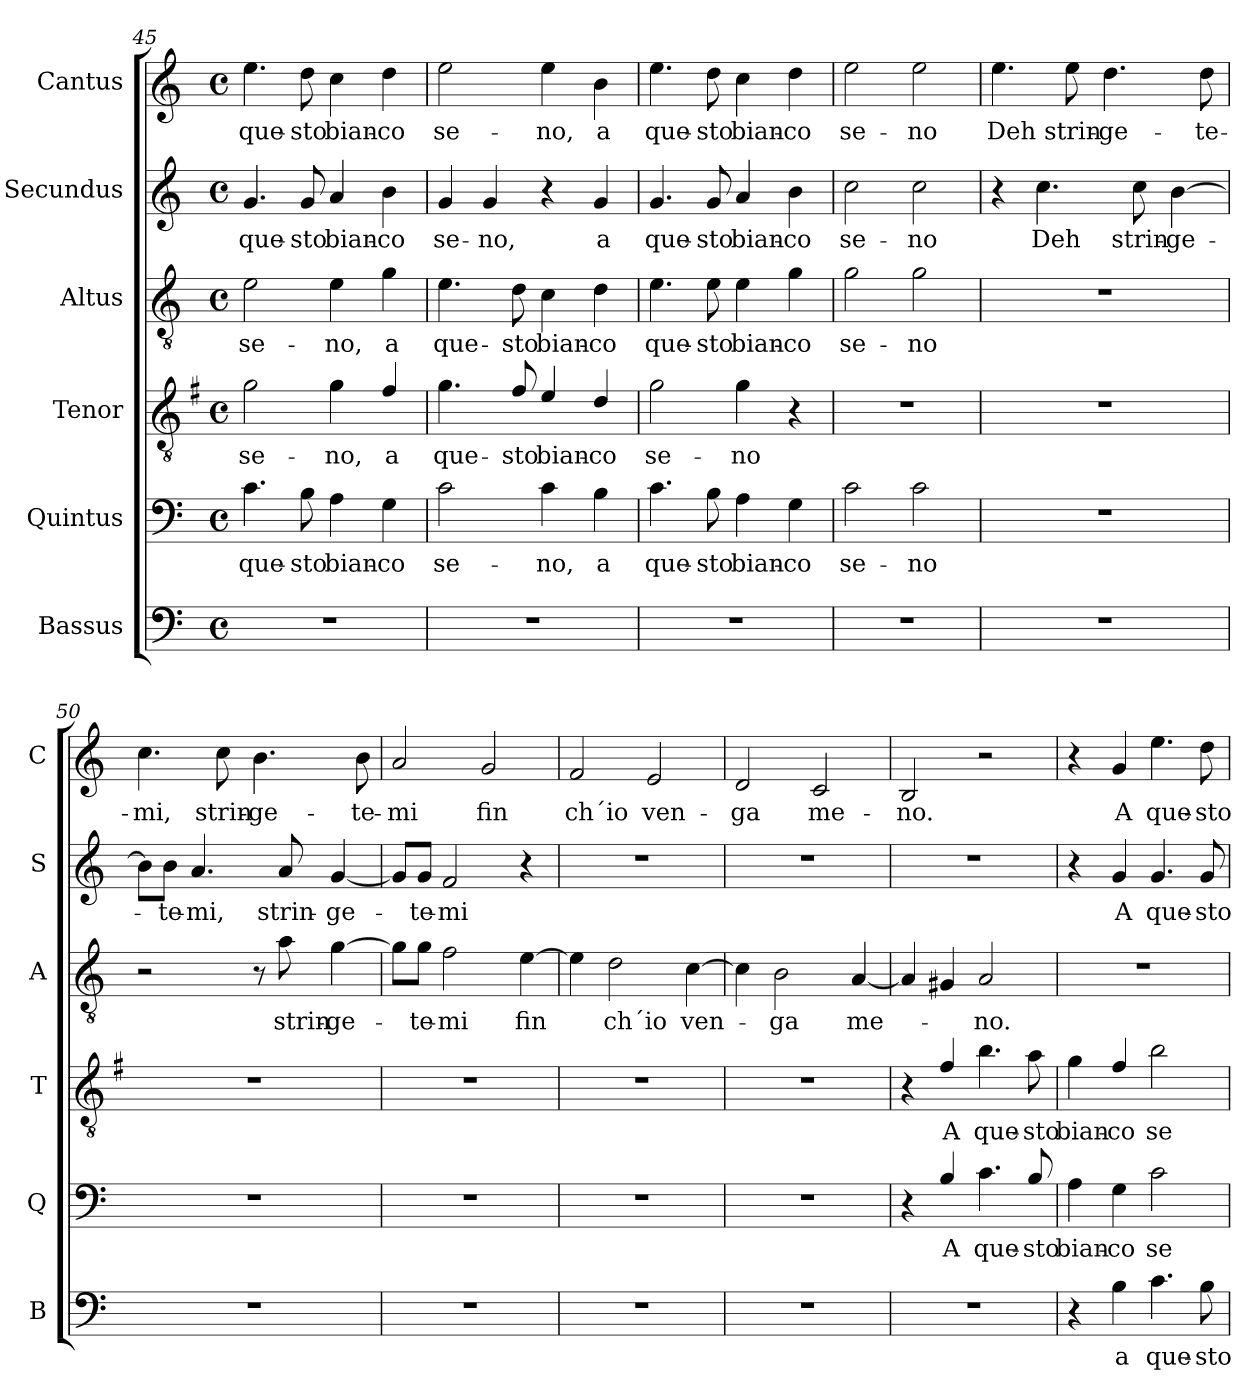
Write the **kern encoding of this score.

**kern	**text	**kern	**text	**kern	**text	**kern	**text	**kern	**text	**kern	**text
*part6	*part6	*part5	*part5	*part4	*part4	*part3	*part3	*part2	*part2	*part1	*part1
*staff6	*staff6	*staff5	*staff5	*staff4	*staff4	*staff3	*staff3	*staff2	*staff2	*staff1	*staff1
*I"Bassus	*	*I"Quintus	*	*I"Tenor	*	*I"Altus	*	*I"Secundus	*	*I"Cantus	*
*I'B	*	*I'Q	*	*I'T	*	*I'A	*	*I'S	*	*I'C	*
*clefF4	*	*clefF4	*	*clefGv2	*	*clefGv2	*	*clefG2	*	*clefG2	*
*	*	*	*	*ITrd4c7	*	*	*	*	*	*	*
*k[]	*	*k[]	*	*k[]	*	*k[]	*	*k[]	*	*k[]	*
*M4/4	*	*M4/4	*	*M4/4	*	*M4/4	*	*M4/4	*	*M4/4	*
*met(c)	*	*met(c)	*	*met(c)	*	*met(c)	*	*met(c)	*	*met(c)	*
=45	=45	=45	=45	=45	=45	=45	=45	=45	=45	=45	=45
!	!	!	!LO:LY:b	!	!LO:LY:b	!	!LO:LY:b	!	!LO:LY:b	!	!LO:LY:b
1r	.	4.c\	que-	2c\	se-	2e\	se-	4.g/	que-	4.ee\	que-
!	!	!	!LO:LY:b	!	!	!	!	!	!LO:LY:b	!	!LO:LY:b
.	.	8B\	-sto	.	.	.	.	8g/	-sto	8dd\	-sto
!	!	!	!LO:LY:b	!	!LO:LY:b	!	!LO:LY:b	!	!LO:LY:b	!	!LO:LY:b
.	.	4A\	bian-	4c\	-no,	4e\	-no,	4a/	bian-	4cc\	bian-
!	!	!	!LO:LY:b	!	!LO:LY:b	!	!LO:LY:b	!	!LO:LY:b	!	!LO:LY:b
.	.	4G\	-co	4B/	a	4g\	a	4b\	-co	4dd\	-co
=46	=46	=46	=46	=46	=46	=46	=46	=46	=46	=46	=46
!	!	!	!LO:LY:b	!	!LO:LY:b	!	!LO:LY:b	!	!LO:LY:b	!	!LO:LY:b
1r	.	2c\	se-	4.c\	que-	4.e\	que-	4g/	se-	2ee\	se-
!	!	!	!	!	!	!	!	!	!LO:LY:b	!	!
.	.	.	.	.	.	.	.	4g/	-no,	.	.
!	!	!	!	!	!LO:LY:b	!	!LO:LY:b	!	!	!	!
.	.	.	.	8B/	-sto	8d\	-sto	.	.	.	.
!	!	!	!LO:LY:b	!	!LO:LY:b	!	!LO:LY:b	!	!	!	!LO:LY:b
.	.	4c\	-no,	4A/	bian-	4c\	bian-	4r	.	4ee\	-no,
!	!	!	!LO:LY:b	!	!LO:LY:b	!	!LO:LY:b	!	!LO:LY:b	!	!LO:LY:b
.	.	4B\	a	4G/	-co	4d\	-co	4g/	a	4b\	a
=47	=47	=47	=47	=47	=47	=47	=47	=47	=47	=47	=47
!	!	!	!LO:LY:b	!	!LO:LY:b	!	!LO:LY:b	!	!LO:LY:b	!	!LO:LY:b
1r	.	4.c\	que-	2c\	se-	4.e\	que-	4.g/	que-	4.ee\	que-
!	!	!	!LO:LY:b	!	!	!	!LO:LY:b	!	!LO:LY:b	!	!LO:LY:b
.	.	8B\	-sto	.	.	8e\	-sto	8g/	-sto	8dd\	-sto
!	!	!	!LO:LY:b	!	!LO:LY:b	!	!LO:LY:b	!	!LO:LY:b	!	!LO:LY:b
.	.	4A\	bian-	4c\	-no	4e\	bian-	4a/	bian-	4cc\	bian-
!	!	!	!LO:LY:b	!	!	!	!LO:LY:b	!	!LO:LY:b	!	!LO:LY:b
.	.	4G\	-co	4r	.	4g\	-co	4b\	-co	4dd\	-co
=48	=48	=48	=48	=48	=48	=48	=48	=48	=48	=48	=48
!	!	!	!LO:LY:b	!	!	!	!LO:LY:b	!	!LO:LY:b	!	!LO:LY:b
1r	.	2c\	se-	1r	.	2g\	se-	2cc\	se-	2ee\	se-
!	!	!	!LO:LY:b	!	!	!	!LO:LY:b	!	!LO:LY:b	!	!LO:LY:b
.	.	2c\	-no	.	.	2g\	-no	2cc\	-no	2ee\	-no
!!LO:PB:g=z
=49	=49	=49	=49	=49	=49	=49	=49	=49	=49	=49	=49
!	!	!	!	!	!	!	!	!	!	!	!LO:LY:b
1r	.	1r	.	1r	.	1r	.	4r	.	4.ee\	Deh
!	!	!	!	!	!	!	!	!	!LO:LY:b	!	!
.	.	.	.	.	.	.	.	4.cc\	Deh	.	.
!	!	!	!	!	!	!	!	!	!	!	!LO:LY:b
.	.	.	.	.	.	.	.	.	.	8ee\	strin-
!	!	!	!	!	!	!	!	!	!	!	!LO:LY:b
.	.	.	.	.	.	.	.	.	.	4.dd\	-ge-
!	!	!	!	!	!	!	!	!	!LO:LY:b	!	!
.	.	.	.	.	.	.	.	8cc\	strin-	.	.
!	!	!	!	!	!	!	!	!	!LO:LY:b	!	!
.	.	.	.	.	.	.	.	[4b\	-ge-	.	.
!	!	!	!	!	!	!	!	!	!	!	!LO:LY:b
.	.	.	.	.	.	.	.	.	.	8dd\	-te-
=50	=50	=50	=50	=50	=50	=50	=50	=50	=50	=50	=50
!	!	!	!	!	!	!	!	!	!	!	!LO:LY:b
1r	.	1r	.	1r	.	2r	.	8b\L]	.	4.cc\	-mi,
!	!	!	!	!	!	!	!	!	!LO:LY:b	!	!
.	.	.	.	.	.	.	.	8b\J	-te-	.	.
!	!	!	!	!	!	!	!	!	!LO:LY:b	!	!
.	.	.	.	.	.	.	.	4.a/	-mi,	.	.
!	!	!	!	!	!	!	!	!	!	!	!LO:LY:b
.	.	.	.	.	.	.	.	.	.	8cc\	strin-
!	!	!	!	!	!	!	!	!	!	!	!LO:LY:b
.	.	.	.	.	.	8r	.	.	.	4.b\	-ge-
!	!	!	!	!	!	!	!LO:LY:b	!	!LO:LY:b	!	!
.	.	.	.	.	.	8a\	strin-	8a/	strin-	.	.
!	!	!	!	!	!	!	!LO:LY:b	!	!LO:LY:b	!	!
.	.	.	.	.	.	[4g\	-ge-	[4g/	-ge-	.	.
!	!	!	!	!	!	!	!	!	!	!	!LO:LY:b
.	.	.	.	.	.	.	.	.	.	8b\	-te-
=51	=51	=51	=51	=51	=51	=51	=51	=51	=51	=51	=51
!	!	!	!	!	!	!	!	!	!	!	!LO:LY:b
1r	.	1r	.	1r	.	8g\L]	.	8g/L]	.	2a/	-mi
!	!	!	!	!	!	!	!LO:LY:b	!	!LO:LY:b	!	!
.	.	.	.	.	.	8g\J	-te-	8g/J	-te-	.	.
!	!	!	!	!	!	!	!LO:LY:b	!	!LO:LY:b	!	!
.	.	.	.	.	.	2f\	-mi	2f/	-mi	.	.
!	!	!	!	!	!	!	!	!	!	!	!LO:LY:b
.	.	.	.	.	.	.	.	.	.	2g/	fin
!	!	!	!	!	!	!	!LO:LY:b	!	!	!	!
.	.	.	.	.	.	[4e\	fin	4r	.	.	.
=52	=52	=52	=52	=52	=52	=52	=52	=52	=52	=52	=52
!	!	!	!	!	!	!	!	!	!	!	!LO:LY:b
1r	.	1r	.	1r	.	4e\]	.	1r	.	2f/	ch´io
!	!	!	!	!	!	!	!LO:LY:b	!	!	!	!
.	.	.	.	.	.	2d\	ch´io	.	.	.	.
!	!	!	!	!	!	!	!	!	!	!	!LO:LY:b
.	.	.	.	.	.	.	.	.	.	2e/	ven-
!	!	!	!	!	!	!	!LO:LY:b	!	!	!	!
.	.	.	.	.	.	[4c\	ven-	.	.	.	.
=53	=53	=53	=53	=53	=53	=53	=53	=53	=53	=53	=53
!	!	!	!	!	!	!	!	!	!	!	!LO:LY:b
1r	.	1r	.	1r	.	4c\]	.	1r	.	2d/	-ga
!	!	!	!	!	!	!	!LO:LY:b	!	!	!	!
.	.	.	.	.	.	2B\	-ga	.	.	.	.
!	!	!	!	!	!	!	!	!	!	!	!LO:LY:b
.	.	.	.	.	.	.	.	.	.	2c/	me-
!	!	!	!	!	!	!	!LO:LY:b	!	!	!	!
.	.	.	.	.	.	[4A/	me-	.	.	.	.
!!LO:LB:g=z
=54	=54	=54	=54	=54	=54	=54	=54	=54	=54	=54	=54
!	!	!	!	!	!	!	!	!	!	!	!LO:LY:b
1r	.	4r	.	4r	.	4A/]	.	1r	.	2B/	-no.
!	!	!	!LO:LY:b	!	!LO:LY:b	!	!	!	!	!	!
.	.	4B/	A	4B/	A	4G#X/	.	.	.	.	.
!	!	!	!LO:LY:b	!	!LO:LY:b	!	!LO:LY:b	!	!	!	!
.	.	4.c\	que-	4.e\	que-	2A/	-no.	.	.	2r	.
!	!	!	!LO:LY:b	!	!LO:LY:b	!	!	!	!	!	!
.	.	8B/	-sto	8d\	-sto	.	.	.	.	.	.
=55	=55	=55	=55	=55	=55	=55	=55	=55	=55	=55	=55
!	!	!	!LO:LY:b	!	!LO:LY:b	!	!	!	!	!	!
4r	.	4A\	bian-	4c\	bian-	1r	.	4r	.	4r	.
!	!LO:LY:b	!	!LO:LY:b	!	!LO:LY:b	!	!	!	!LO:LY:b	!	!LO:LY:b
4B\	a	4G\	-co	4B/	-co	.	.	4g/	A	4g/	A
!	!LO:LY:b	!	!LO:LY:b	!	!LO:LY:b	!	!	!	!LO:LY:b	!	!LO:LY:b
4.c\	que-	2c\	se-	2e\	se-	.	.	4.g/	que-	4.ee\	que-
!	!LO:LY:b	!	!	!	!	!	!	!	!LO:LY:b	!	!LO:LY:b
8B\	-sto	.	.	.	.	.	.	8g/	-sto	8dd\	-sto
=	=	=	=	=	=	=	=	=	=	=	=
*-	*-	*-	*-	*-	*-	*-	*-	*-	*-	*-	*-
